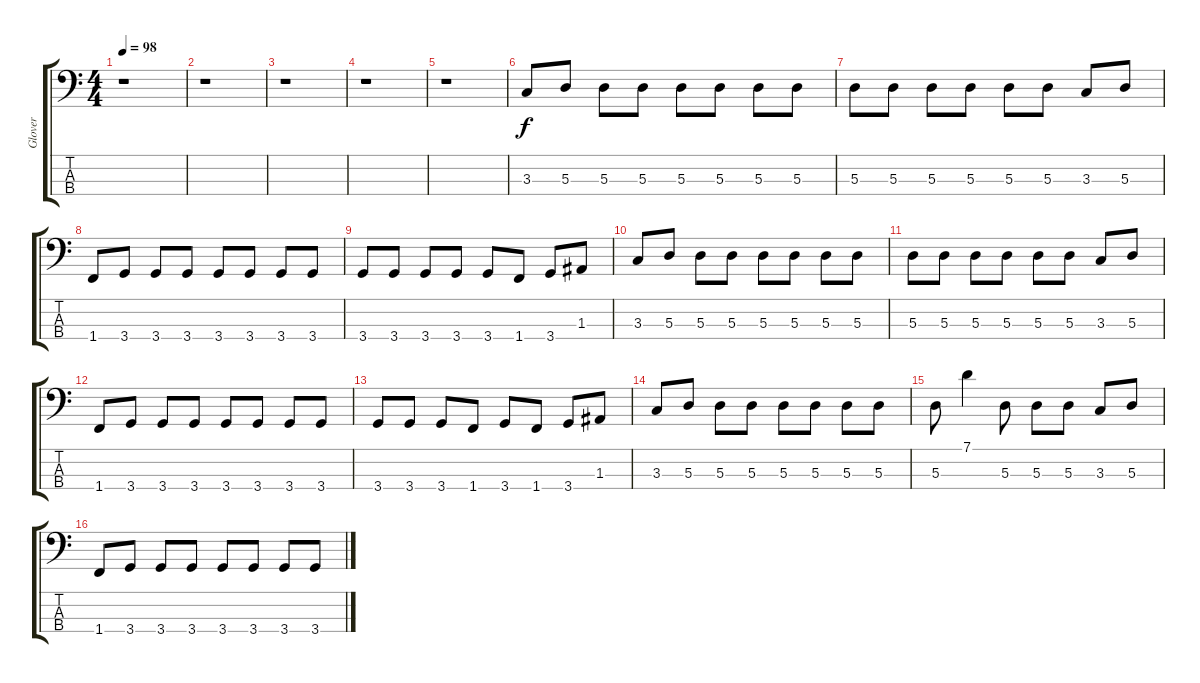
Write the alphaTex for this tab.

\track ("Glover" "Glover") {instrument electricbasspick}
\staff {score tabs}
\tuning (G2 D2 A1 E1) {hide}
\ts (4 4)
\tempo 98
\clef f4
\ks c
r.1{dy f instrument electricbasspick} |
r.1 |
r.1 |
r.1 |
r.1 |
3.3.8 5.3.8 5.3.8 5.3.8 5.3.8 5.3.8 5.3.8 5.3.8 |
5.3.8 5.3.8 5.3.8 5.3.8 5.3.8 5.3.8 3.3.8 5.3.8 |
1.4.8 3.4.8 3.4.8 3.4.8 3.4.8 3.4.8 3.4.8 3.4.8 |
3.4.8 3.4.8 3.4.8 3.4.8 3.4.8 1.4.8 3.4.8 1.3.8 |
3.3.8 5.3.8 5.3.8 5.3.8 5.3.8 5.3.8 5.3.8 5.3.8 |
5.3.8 5.3.8 5.3.8 5.3.8 5.3.8 5.3.8 3.3.8 5.3.8 |
1.4.8 3.4.8 3.4.8 3.4.8 3.4.8 3.4.8 3.4.8 3.4.8 |
3.4.8 3.4.8 3.4.8 1.4.8 3.4.8 1.4.8 3.4.8 1.3.8 |
3.3.8 5.3.8 5.3.8 5.3.8 5.3.8 5.3.8 5.3.8 5.3.8 |
5.3.8 7.1.4 5.3.8 5.3.8 5.3.8 3.3.8 5.3.8 |
1.4.8 3.4.8 3.4.8 3.4.8 3.4.8 3.4.8 3.4.8 3.4.8
